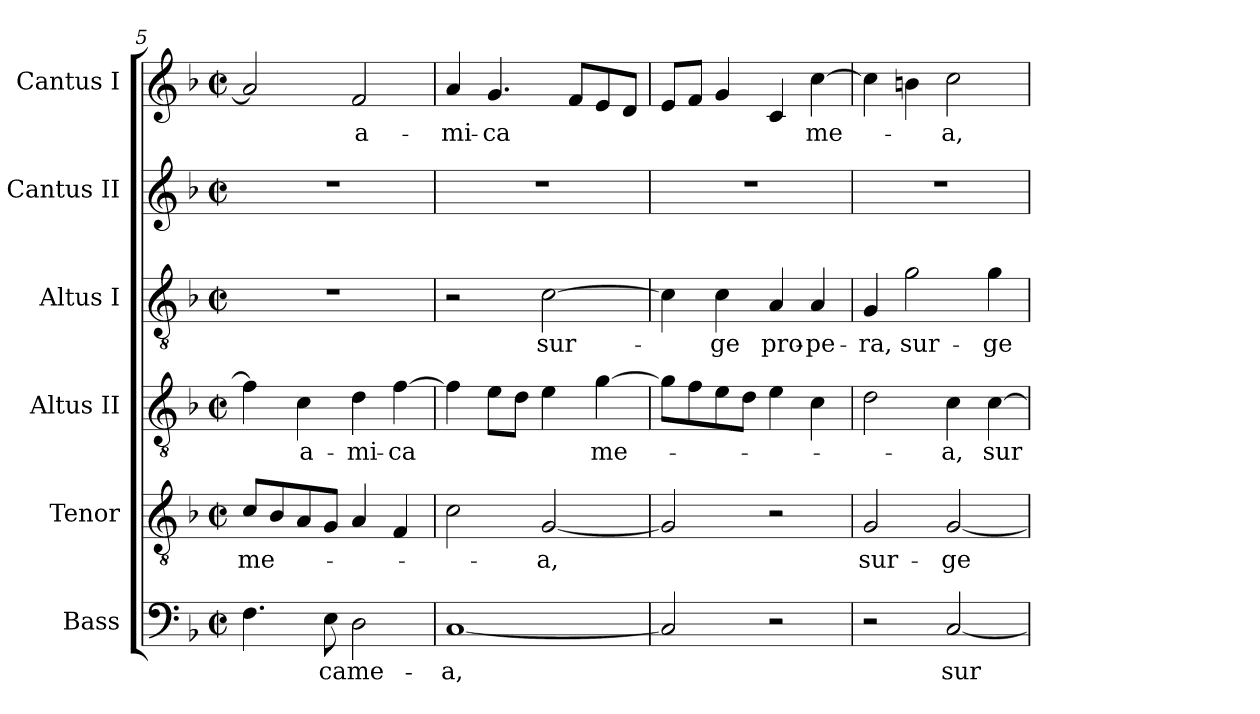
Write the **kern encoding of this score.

**kern	**text	**kern	**text	**kern	**text	**kern	**text	**kern	**kern	**text
*part6	*part6	*part5	*part5	*part4	*part4	*part3	*part3	*part2	*part1	*part1
*staff6	*staff6	*staff5	*staff5	*staff4	*staff4	*staff3	*staff3	*staff2	*staff1	*staff1
*I"Bass	*	*I"Tenor	*	*I"Altus II	*	*I"Altus I	*	*I"Cantus II	*I"Cantus I	*
*I'B.	*	*I'T.	*	*I'A. II	*	*I'A. I	*	*I'S. II	*I'S. I	*
*clefF4	*	*clefGv2	*	*clefGv2	*	*clefGv2	*	*clefG2	*clefG2	*
*	*	*ITrd7c12	*	*	*	*	*	*	*	*
*k[b-]	*	*k[b-]	*	*k[b-]	*	*k[b-]	*	*k[b-]	*k[b-]	*
*F:	*	*F:	*	*F:	*	*F:	*	*F:	*F:	*
*M2/2	*	*M2/2	*	*M2/2	*	*M2/2	*	*M2/2	*M2/2	*
*met(c|)	*	*met(c|)	*	*met(c|)	*	*met(c|)	*	*met(c|)	*met(c|)	*
=5	=5	=5	=5	=5	=5	=5	=5	=5	=5	=5
!	!	!	!LO:LY:b:color=#000000	!	!	!	!	!	!	!
4.Fi\	.	8Ci/L	-me-	4fi\]	.	1r	.	1r	2ai/]	.
.	.	8BB-i/	.	.	.	.	.	.	.	.
!	!	!	!	!	!LO:LY:b:color=#000000	!	!	!	!	!
.	.	8AAi/	.	4ci\	a-	.	.	.	.	.
!	!LO:LY:b:color=#000000	!	!	!	!	!	!	!	!	!
8Ei\	-ca	8GGi/J	.	.	.	.	.	.	.	.
!	!LO:LY:b:color=#000000	!	!	!	!	!	!	!	!	!
!	!	!	!	!	!LO:LY:b:color=#000000	!	!	!	!	!
!	!	!	!	!	!	!	!	!	!	!LO:LY:b:color=#000000
2Di\	me-	4AAi/	.	4di\	-mi-	.	.	.	2fi/	a-
!	!	!	!	!	!LO:LY:b:color=#000000	!	!	!	!	!
.	.	4FFi/	.	[>4fi\	-ca	.	.	.	.	.
=6	=6	=6	=6	=6	=6	=6	=6	=6	=6	=6
!	!LO:LY:b:color=#000000	!	!	!	!	!	!	!	!	!
!	!	!	!	!	!	!	!	!	!	!LO:LY:b:color=#000000
[<1Ci	-a,	2Ci\	.	4fi\]	.	2r	.	1r	4ai/	-mi-
!	!	!	!	!	!	!	!	!	!	!LO:LY:b:color=#000000
.	.	.	.	8ei\L	.	.	.	.	4.gi/	-ca
.	.	.	.	8di\J	.	.	.	.	.	.
!	!	!	!LO:LY:b:color=#000000	!	!	!	!	!	!	!
!	!	!	!	!	!	!	!LO:LY:b:color=#000000	!	!	!
.	.	[<2GGi/	-a,	4ei\	.	[>2ci\	sur-	.	.	.
.	.	.	.	.	.	.	.	.	8fi/L	.
!	!	!	!	!	!LO:LY:b:color=#000000	!	!	!	!	!
.	.	.	.	[>4gi\	me-	.	.	.	8ei/	.
.	.	.	.	.	.	.	.	.	8di/J	.
!!LO:LB:g=z
=7	=7	=7	=7	=7	=7	=7	=7	=7	=7	=7
2Ci/]	.	2GGi/]	.	8gi\L]	.	4ci\]	.	1r	8ei/L	.
.	.	.	.	8fi\	.	.	.	.	8fi/J	.
!	!	!	!	!	!	!	!LO:LY:b:color=#000000	!	!	!
.	.	.	.	8ei\	.	4ci\	-ge	.	4gi/	.
.	.	.	.	8di\J	.	.	.	.	.	.
!	!	!	!	!	!	!	!LO:LY:b:color=#000000	!	!	!
2r	.	2r	.	4ei\	.	4Ai/	pro-	.	4ci/	.
!	!	!	!	!	!	!	!LO:LY:b:color=#000000	!	!	!
!	!	!	!	!	!	!	!	!	!	!LO:LY:b:color=#000000
.	.	.	.	4ci\	.	4Ai/	-pe-	.	[>4cci\	me-
=8	=8	=8	=8	=8	=8	=8	=8	=8	=8	=8
!	!	!	!LO:LY:b:color=#000000	!	!	!	!	!	!	!
!	!	!	!	!	!	!	!LO:LY:b:color=#000000	!	!	!
2r	.	2GGi/	sur-	2di\	.	4Gi/	-ra,	1r	4cci\]	.
!	!	!	!	!	!	!	!LO:LY:b:color=#000000	!	!	!
.	.	.	.	.	.	2gi\	sur-	.	4bni\	.
!	!LO:LY:b:color=#000000	!	!	!	!	!	!	!	!	!
!	!	!	!LO:LY:b:color=#000000	!	!	!	!	!	!	!
!	!	!	!	!	!LO:LY:b:color=#000000	!	!	!	!	!
!	!	!	!	!	!	!	!	!	!	!LO:LY:b:color=#000000
[<2Ci/	sur-	[<2GGi/	-ge	4ci\	-a,	.	.	.	2cci\	-a,
!	!	!	!	!	!LO:LY:b:color=#000000	!	!	!	!	!
!	!	!	!	!	!	!	!LO:LY:b:color=#000000	!	!	!
.	.	.	.	[>4ci\	sur-	4gi\	-ge	.	.	.
=	=	=	=	=	=	=	=	=	=	=
*-	*-	*-	*-	*-	*-	*-	*-	*-	*-	*-
